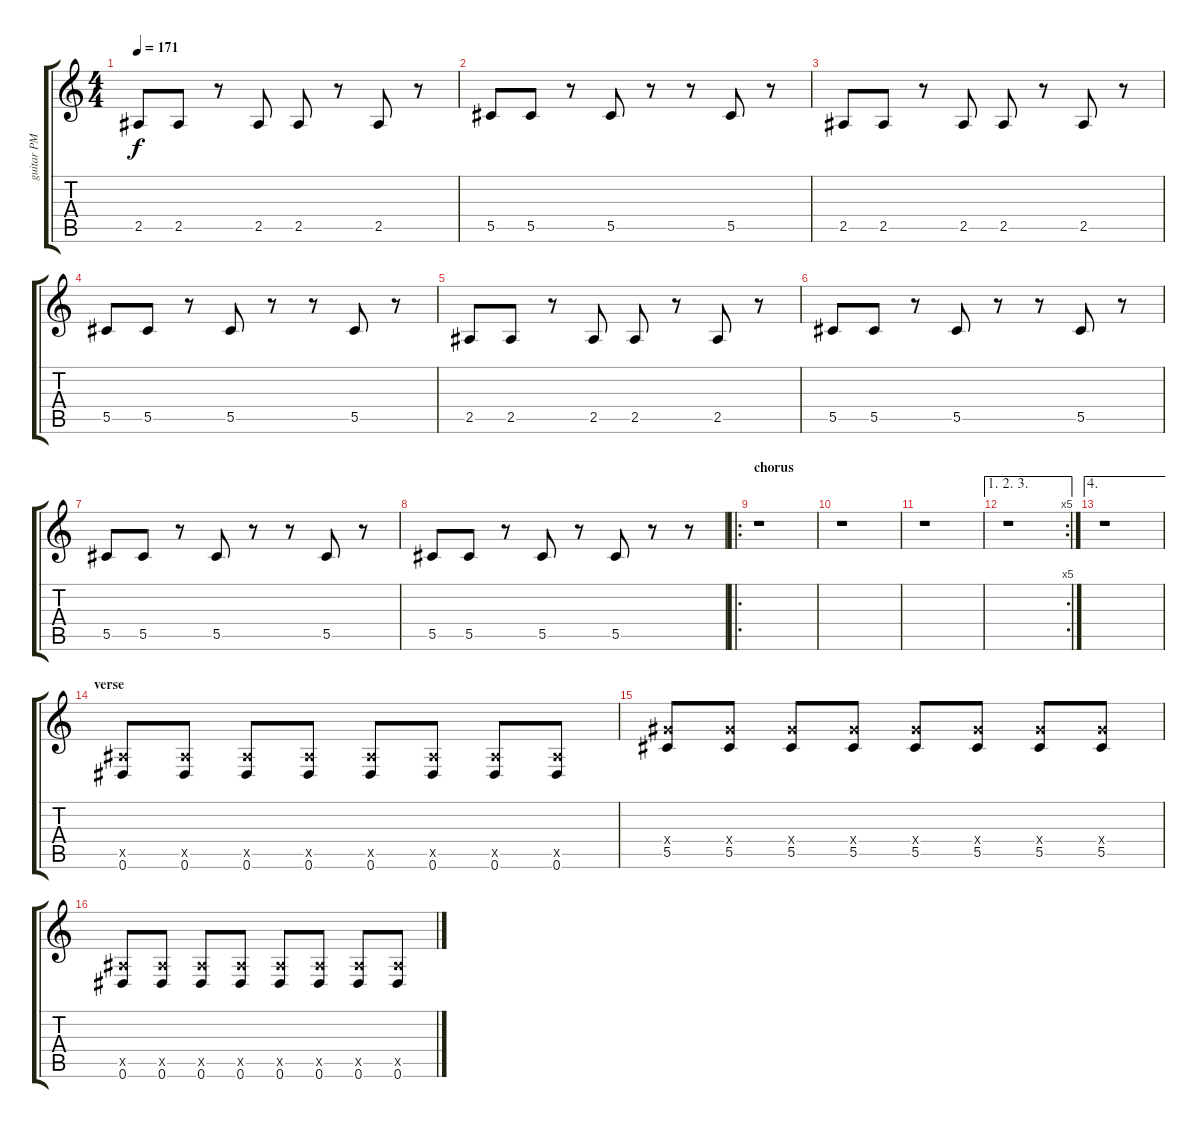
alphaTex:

\track ("guitar PM" "guitar PM") {instrument electricguitarmuted}
\staff {score tabs}
\tuning (Eb4 Bb3 Gb3 Db3 Ab2 Eb2) {hide}
\ts (4 4)
\tempo 171
\clef g2
\ks c
2.5.8{dy f} 2.5.8 r.8 2.5.8 2.5.8 r.8 2.5.8 r.8 |
5.5.8 5.5.8 r.8 5.5.8 r.8 r.8 5.5.8 r.8 |
2.5.8 2.5.8 r.8 2.5.8 2.5.8 r.8 2.5.8 r.8 |
5.5.8 5.5.8 r.8 5.5.8 r.8 r.8 5.5.8 r.8 |
2.5.8 2.5.8 r.8 2.5.8 2.5.8 r.8 2.5.8 r.8 |
5.5.8 5.5.8 r.8 5.5.8 r.8 r.8 5.5.8 r.8 |
5.5.8 5.5.8 r.8 5.5.8 r.8 r.8 5.5.8 r.8 |
5.5.8 5.5.8 r.8 5.5.8 r.8 5.5.8 r.8 r.8 |
\ro
\section ("" "chorus")
r.1 |
r.1 |
r.1 |
\ae (1 2 3)
\rc 5
r.1 |
\ae 4
r.1 |
\section ("" "verse")
(2.5{x} 0.6).8 (2.5{x} 0.6).8 (2.5{x} 0.6).8 (2.5{x} 0.6).8 (2.5{x} 0.6).8 (2.5{x} 0.6).8 (2.5{x} 0.6).8 (2.5{x} 0.6).8 |
(7.4{x} 5.5).8 (7.4{x} 5.5).8 (7.4{x} 5.5).8 (7.4{x} 5.5).8 (7.4{x} 5.5).8 (7.4{x} 5.5).8 (7.4{x} 5.5).8 (7.4{x} 5.5).8 |
(2.5{x} 0.6).8 (2.5{x} 0.6).8 (2.5{x} 0.6).8 (2.5{x} 0.6).8 (2.5{x} 0.6).8 (2.5{x} 0.6).8 (2.5{x} 0.6).8 (2.5{x} 0.6).8
